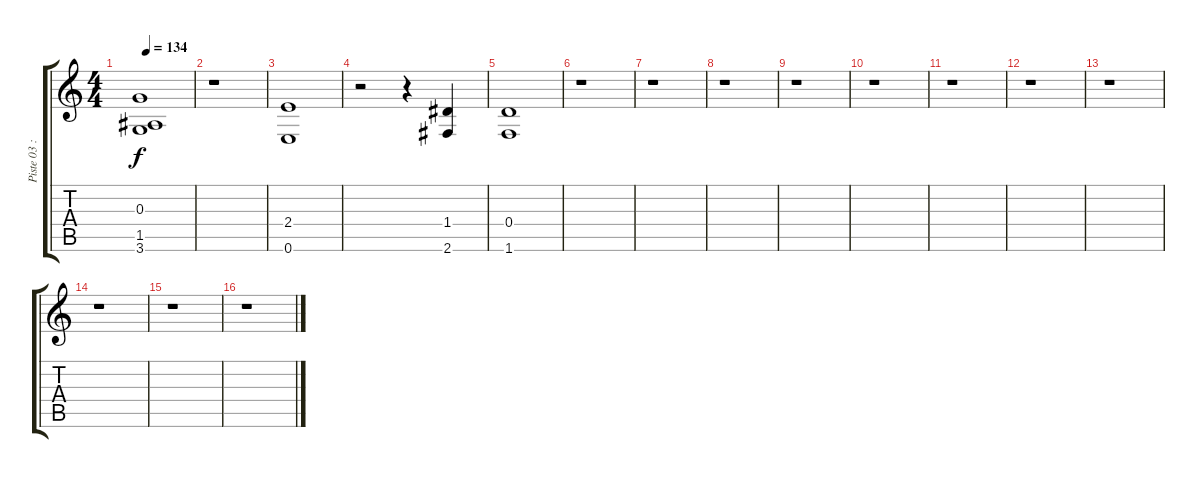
\track ("Piste 03 : non précisé" "Piste 03 :") {instrument overdrivenguitar}
\staff {score tabs}
\tuning (E4 B3 G3 D3 A2 E2) {hide}
\ts (4 4)
\tempo 134
\clef g2
\ks c
(0.3 1.5 3.6).1{dy f} |
r.1 |
(2.4 0.6).1 |
r.2 r.4 (1.4 2.6).4 |
(0.4 1.6).1 |
r.1 |
r.1 |
r.1 |
r.1 |
r.1 |
r.1 |
r.1 |
r.1 |
r.1 |
r.1 |
r.1
